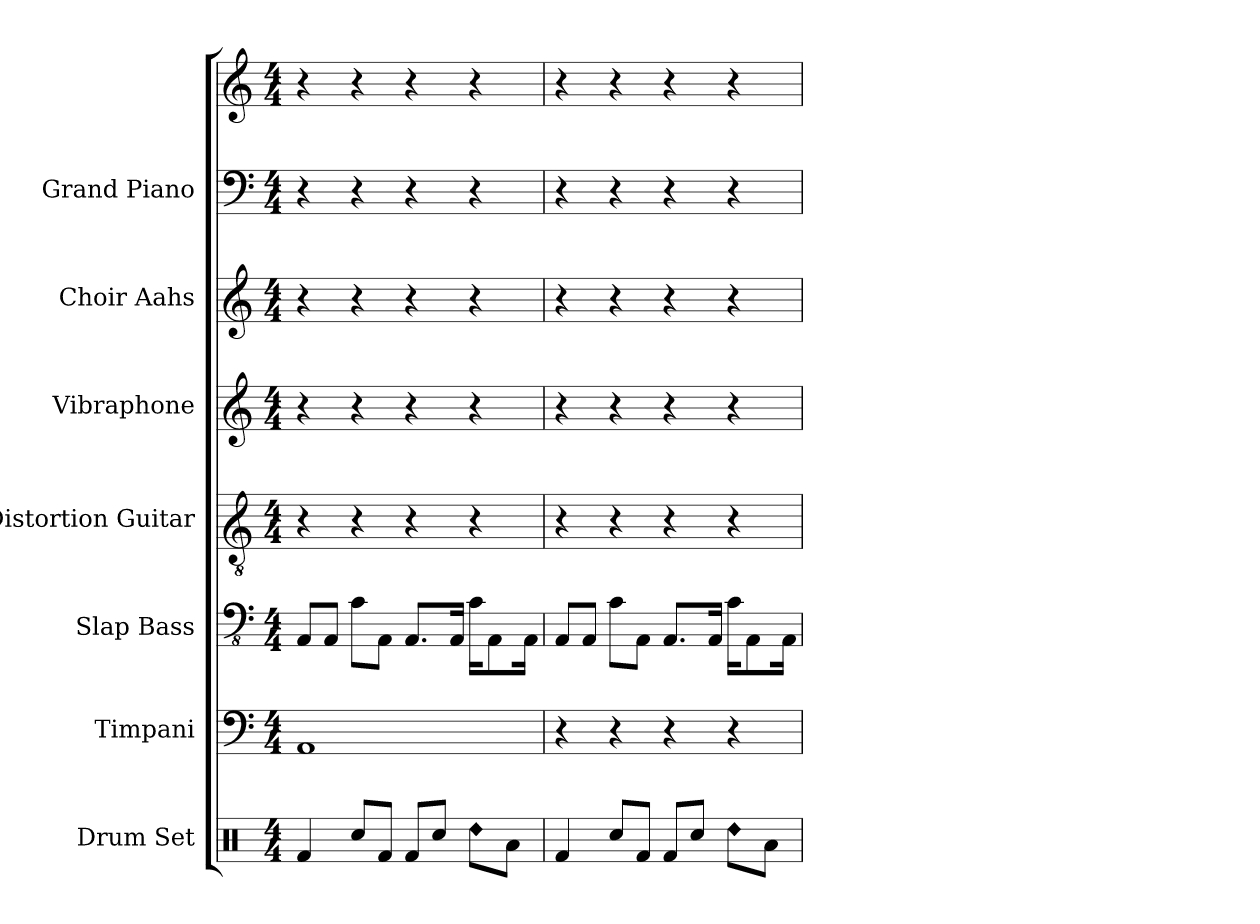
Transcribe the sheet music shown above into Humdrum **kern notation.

**kern	**kern	**kern	**kern	**kern	**kern	**kern	**kern
*part7	*part6	*part5	*part4	*part3	*part2	*part1	*part1
*staff8	*staff7	*staff6	*staff5	*staff4	*staff3	*staff2	*staff1
*I"Drum Set	*I"Timpani	*I"Slap Bass	*I"Distortion Guitar	*I"Vibraphone	*I"Choir Aahs	*I"Grand Piano	*
*I'Drs.	*I'Timp.	*I'Sl. Bass	*I'Dist. Guit.	*I'Vib.	*I'Ch. Aa.	*I'Pno.	*
*stria5	*stria5	*stria4	*stria6	*stria5	*stria5	*stria5	*stria5
*clefX	*clefF4	*clefFv4	*clefGv2	*clefG2	*clefG2	*clefF4	*clefG2
*k[]	*k[]	*k[]	*k[]	*k[]	*k[]	*k[]	*k[]
*M4/4	*M4/4	*M4/4	*M4/4	*M4/4	*M4/4	*M4/4	*M4/4
*MM120	*MM120	*MM120	*MM120	*MM120	*MM120	*MM120	*MM120
=1	=1	=1	=1	=1	=1	=1	=1
4Rf	1AA	8AAAL	4r	4r	4r	4r	4r
.	.	8AAAJ	.	.	.	.	.
8RccL	.	8AAL	4r	4r	4r	4r	4r
8RfJ	.	8AAAJ	.	.	.	.	.
8RfL	.	8.AAAL	4r	4r	4r	4r	4r
8RccJ	.	.	.	.	.	.	.
.	.	16AAAJk	.	.	.	.	.
!LO:N:head=diamond	!	!	!	!	!	!	!
8RddL	.	16AAKL	4r	4r	4r	4r	4r
.	.	8AAA	.	.	.	.	.
8RaJ	.	.	.	.	.	.	.
.	.	16AAAJk	.	.	.	.	.
=2	=2	=2	=2	=2	=2	=2	=2
4Rf	4r	8AAAL	4r	4r	4r	4r	4r
.	.	8AAAJ	.	.	.	.	.
8RccL	4r	8AAL	4r	4r	4r	4r	4r
8RfJ	.	8AAAJ	.	.	.	.	.
8RfL	4r	8.AAAL	4r	4r	4r	4r	4r
8RccJ	.	.	.	.	.	.	.
.	.	16AAAJk	.	.	.	.	.
!LO:N:head=diamond	!	!	!	!	!	!	!
8RddL	4r	16AAKL	4r	4r	4r	4r	4r
.	.	8AAA	.	.	.	.	.
8RaJ	.	.	.	.	.	.	.
.	.	16AAAJk	.	.	.	.	.
=	=	=	=	=	=	=	=
*-	*-	*-	*-	*-	*-	*-	*-
